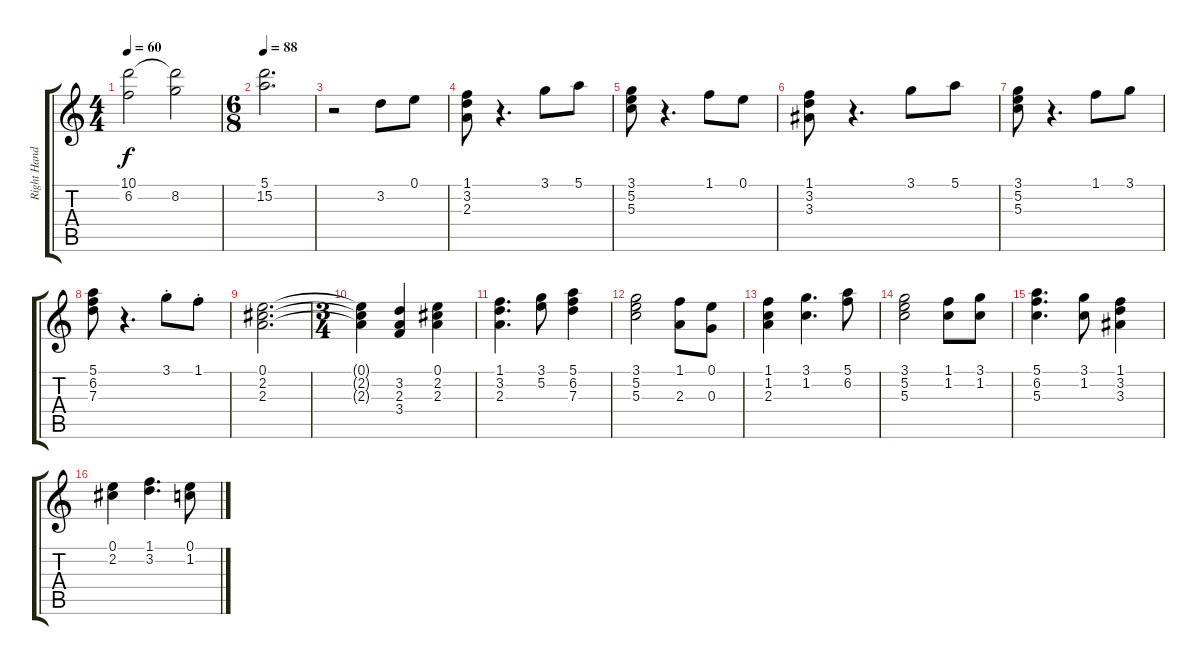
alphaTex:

\track ("Right Hand" "Right Hand") {instrument acousticguitarsteel}
\staff {score tabs}
\tuning (E4 B3 G3 D3 A2 E2) {hide}
\ts (4 4)
\tempo 60
\clef g2
\ks c
(10.1{t} 6.2).2{dy f} (10.1{t} 8.2).2 |
\ts (6 8)
\tempo 88
(5.1 15.2).2{d} |
r.2 3.2.8 0.1.8 |
(1.1 3.2 2.3).8 r.4{d} 3.1.8 5.1.8 |
(3.1 5.2 5.3).8 r.4{d} 1.1.8 0.1.8 |
(1.1 3.2 3.3).8 r.4{d} 3.1.8 5.1.8 |
(3.1 5.2 5.3).8 r.4{d} 1.1.8 3.1.8 |
(5.1 6.2 7.3).8 r.4{d} 3.1{st}.8 1.1{st}.8 |
(0.1 2.2 2.3).2{d} |
\ts (3 4)
(0.1{t} 2.2{t} 2.3{t}).4 (3.2 2.3 3.4).4 (0.1 2.2 2.3).4 |
(1.1 3.2 2.3).4{d} (3.1 5.2).8 (5.1 6.2 7.3).4 |
(3.1 5.2 5.3).2 (1.1 2.3).8 (0.1 0.3).8 |
(1.1 1.2 2.3).4 (3.1 1.2).4{d} (5.1 6.2).8 |
(3.1 5.2 5.3).2 (1.1 1.2).8 (3.1 1.2).8 |
(5.1 6.2 5.3).4{d} (3.1 1.2).8 (1.1 3.2 3.3).4 |
(0.1 2.2).4 (1.1 3.2).4{d} (0.1 1.2).8
